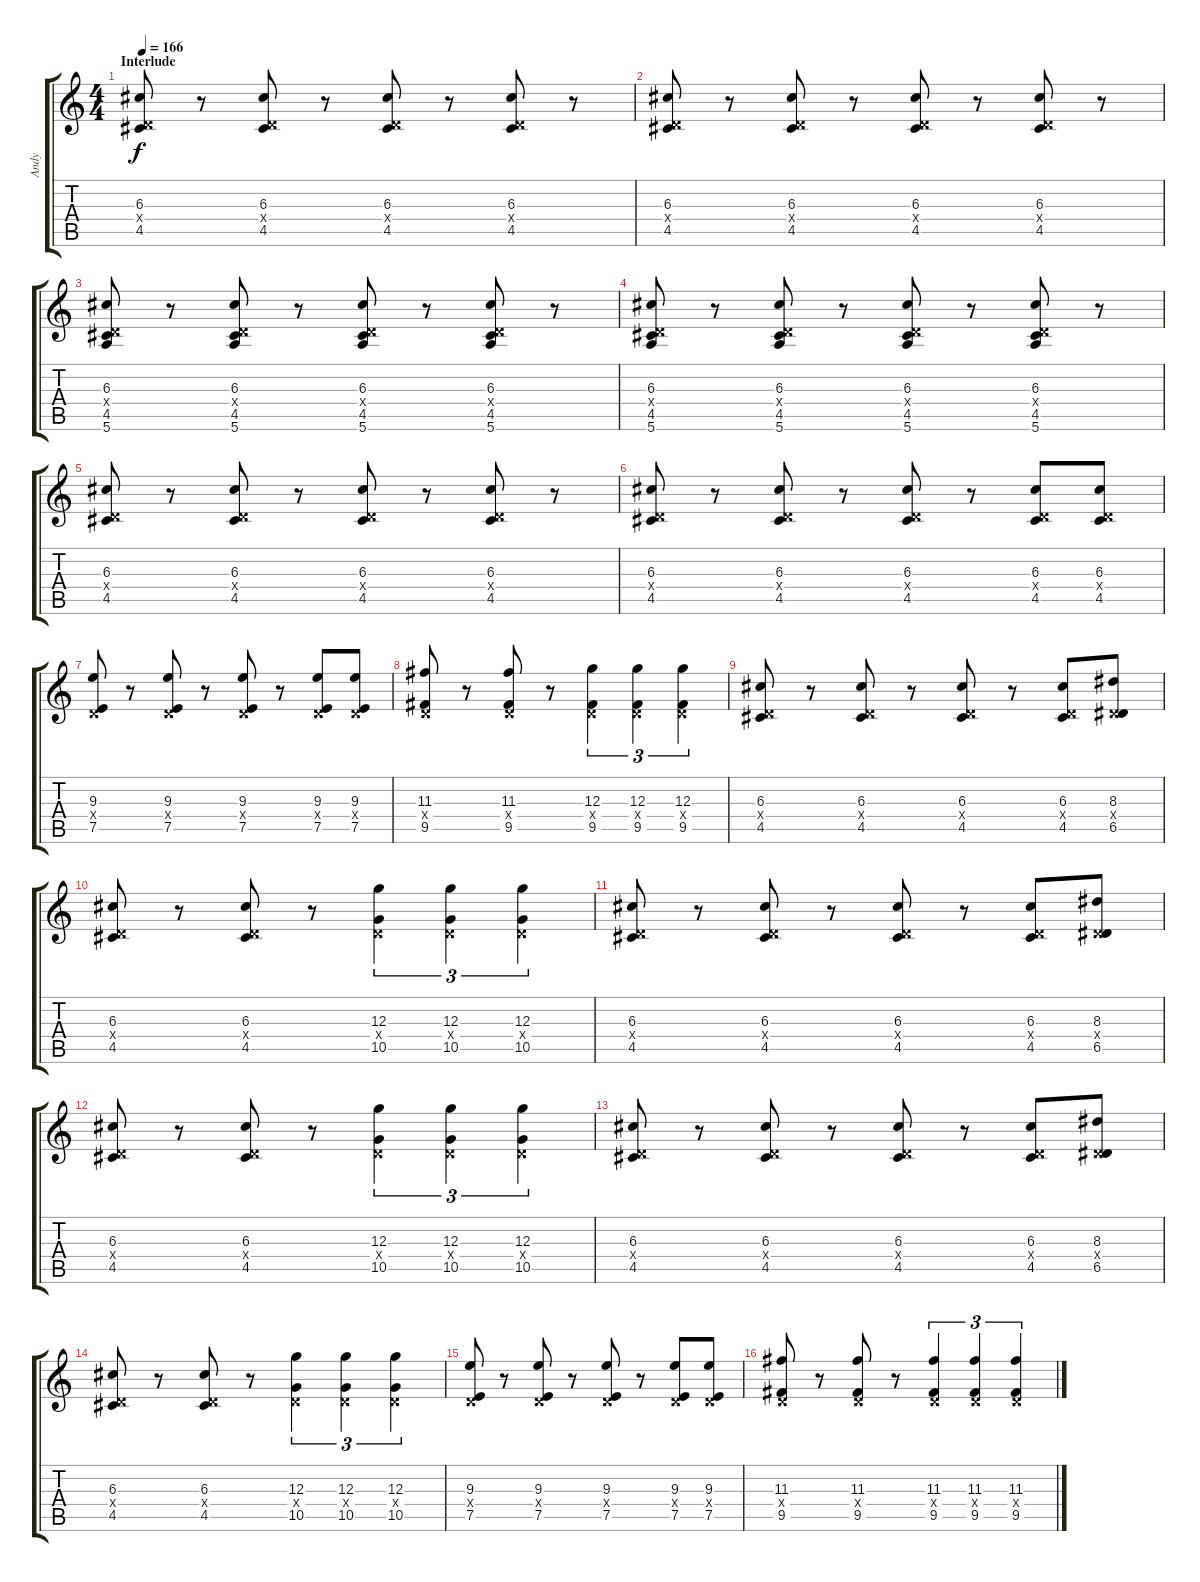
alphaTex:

\track ("Andy" "Andy") {instrument electricguitarjazz}
\staff {score tabs}
\tuning (E4 B3 G3 D3 A2 E2) {hide}
\ts (4 4)
\section ("" "Interlude")
\tempo 166
\clef g2
\ks c
(6.3 0.4{x} 4.5).8{dy f} r.8 (6.3 0.4{x} 4.5).8 r.8 (6.3 0.4{x} 4.5).8 r.8 (6.3 0.4{x} 4.5).8 r.8 |
(6.3 0.4{x} 4.5).8 r.8 (6.3 0.4{x} 4.5).8 r.8 (6.3 0.4{x} 4.5).8 r.8 (6.3 0.4{x} 4.5).8 r.8 |
(6.3 0.4{x} 4.5 5.6).8 r.8 (6.3 0.4{x} 4.5 5.6).8 r.8 (6.3 0.4{x} 4.5 5.6).8 r.8 (6.3 0.4{x} 4.5 5.6).8 r.8 |
(6.3 0.4{x} 4.5 5.6).8 r.8 (6.3 0.4{x} 4.5 5.6).8 r.8 (6.3 0.4{x} 4.5 5.6).8 r.8 (6.3 0.4{x} 4.5 5.6).8 r.8 |
(6.3 0.4{x} 4.5).8 r.8 (6.3 0.4{x} 4.5).8 r.8 (6.3 0.4{x} 4.5).8 r.8 (6.3 0.4{x} 4.5).8 r.8 |
(6.3 0.4{x} 4.5).8 r.8 (6.3 0.4{x} 4.5).8 r.8 (6.3 0.4{x} 4.5).8 r.8 (6.3 0.4{x} 4.5).8 (6.3 0.4{x} 4.5).8 |
(9.3 0.4{x} 7.5).8 r.8 (9.3 0.4{x} 7.5).8 r.8 (9.3 0.4{x} 7.5).8 r.8 (9.3 0.4{x} 7.5).8 (9.3 0.4{x} 7.5).8 |
(11.3 0.4{x} 9.5).8 r.8 (11.3 0.4{x} 9.5).8 r.8 (12.3 0.4{x} 9.5).4{tu (3 2)} (12.3 0.4{x} 9.5).4{tu (3 2)} (12.3 0.4{x} 9.5).4{tu (3 2)} |
(6.3 0.4{x} 4.5).8 r.8 (6.3 0.4{x} 4.5).8 r.8 (6.3 0.4{x} 4.5).8 r.8 (6.3 0.4{x} 4.5).8 (8.3 0.4{x} 6.5).8 |
(6.3 0.4{x} 4.5).8 r.8 (6.3 0.4{x} 4.5).8 r.8 (12.3 0.4{x} 10.5).4{tu (3 2)} (12.3 0.4{x} 10.5).4{tu (3 2)} (12.3 0.4{x} 10.5).4{tu (3 2)} |
(6.3 0.4{x} 4.5).8 r.8 (6.3 0.4{x} 4.5).8 r.8 (6.3 0.4{x} 4.5).8 r.8 (6.3 0.4{x} 4.5).8 (8.3 0.4{x} 6.5).8 |
(6.3 0.4{x} 4.5).8 r.8 (6.3 0.4{x} 4.5).8 r.8 (12.3 0.4{x} 10.5).4{tu (3 2)} (12.3 0.4{x} 10.5).4{tu (3 2)} (12.3 0.4{x} 10.5).4{tu (3 2)} |
(6.3 0.4{x} 4.5).8 r.8 (6.3 0.4{x} 4.5).8 r.8 (6.3 0.4{x} 4.5).8 r.8 (6.3 0.4{x} 4.5).8 (8.3 0.4{x} 6.5).8 |
(6.3 0.4{x} 4.5).8 r.8 (6.3 0.4{x} 4.5).8 r.8 (12.3 0.4{x} 10.5).4{tu (3 2)} (12.3 0.4{x} 10.5).4{tu (3 2)} (12.3 0.4{x} 10.5).4{tu (3 2)} |
(9.3 0.4{x} 7.5).8 r.8 (9.3 0.4{x} 7.5).8 r.8 (9.3 0.4{x} 7.5).8 r.8 (9.3 0.4{x} 7.5).8 (9.3 0.4{x} 7.5).8 |
(11.3 0.4{x} 9.5).8 r.8 (11.3 0.4{x} 9.5).8 r.8 (11.3 0.4{x} 9.5).4{tu (3 2)} (11.3 0.4{x} 9.5).4{tu (3 2)} (11.3 0.4{x} 9.5).4{tu (3 2)}
